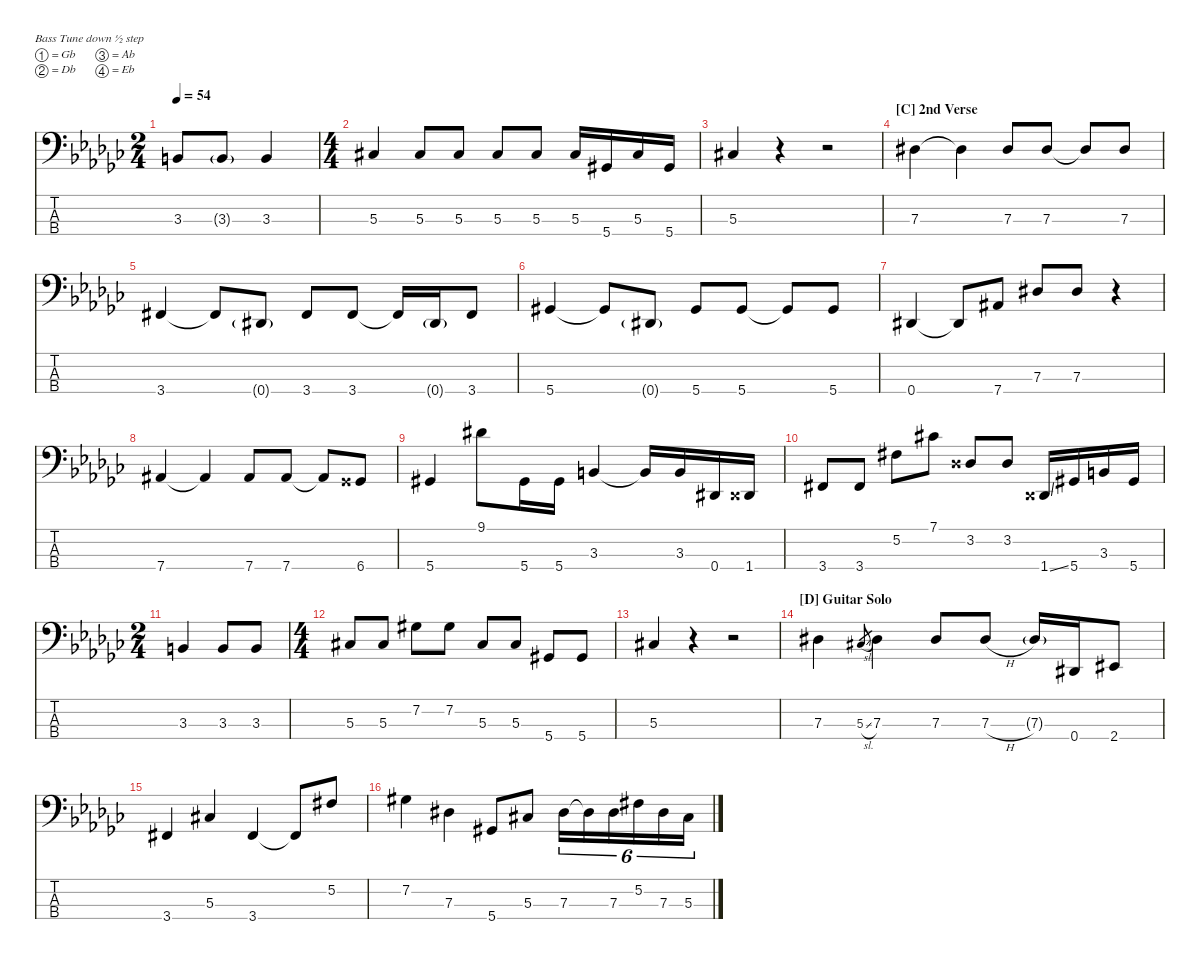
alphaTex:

\defaultSystemsLayout 4
\hideDynamics
\bracketExtendMode nobrackets
\singleTrackTrackNamePolicy hidden
\multiTrackTrackNamePolicy hidden
\otherSystemsTrackNameOrientation horizontal
\track ("Bass" "Bs.") {instrument electricbassfinger}
\staff {score tabs}
\tuning (Gb2 Db2 Ab1 Eb1)
\ts (2 4)
\tempo 54
\clef f4
\scale
0.333333
\ks gb
3.3{acc forcenatural}.8{dy mf beam Up} 3.3{g acc forcenatural}.8{beam Up} 3.3{acc forcenatural}.4{beam Up} |
\ts (4 4)
\scale
0.333333 5.3{acc #}.4{beam Up} 5.3{acc #}.8{beam Up} 5.3{acc #}.8{beam Up} 5.3{acc #}.8{beam Up} 5.3{acc #}.8{beam Up} 5.3{acc #}.16{beam Up} 5.4{acc #}.16{beam Up} 5.3{acc #}.16{beam Up} 5.4{acc #}.16{beam Up} |
\scale
0.333333 5.3{acc #}.4{beam Up} r.4{beam Up} r.2{beam Up} |
\section ("C" "2nd Verse")
\scale
0.333333 7.3{acc #}.4{beam Down} 7.3{t acc #}.4{beam Down} 7.3{acc #}.8{beam Up} 7.3{acc #}.8{beam Up} 7.3{t acc #}.8{beam Up} 7.3{acc #}.8{beam Up} |
\scale
0.333333 3.4{acc #}.4{beam Up} 3.4{t acc #}.8{beam Up} 0.4{g acc #}.8{beam Up} 3.4{acc #}.8{beam Up} 3.4{acc #}.8{beam Up} 3.4{t acc #}.16{beam Up} 0.4{g acc #}.16{beam Up} 3.4{acc #}.8{beam Up} |
\scale
0.333333 5.4{acc #}.4{beam Up} 5.4{t acc #}.8{beam Up} 0.4{g acc #}.8{beam Up} 5.4{acc #}.8{beam Up} 5.4{acc #}.8{beam Up} 5.4{t acc #}.8{beam Up} 5.4{acc #}.8{beam Up} |
\scale
0.333333 0.4{acc #}.4{beam Up} 0.4{t acc #}.8{beam Up} 7.4{acc #}.8{beam Up} 7.3{acc #}.8{beam Up} 7.3{acc #}.8{beam Up} r.4{beam Up} |
\scale
0.333333 7.4{acc #}.4{beam Up} 7.4{t acc #}.4{beam Up} 7.4{acc #}.8{beam Up} 7.4{acc #}.8{beam Up} 7.4{t acc #}.8{beam Up} 6.4{acc x}.8{beam Up} |
\scale
0.333333 5.4{acc #}.4{beam Up} 9.1{acc #}.8{beam Down} 5.4{acc #}.16{beam Down} 5.4{acc #}.16{beam Down} 3.3{acc forcenatural}.4{beam Up} 3.3{t acc forcenatural}.16{beam Up} 3.3{acc forcenatural}.16{beam Up} 0.4{acc #}.16{beam Up} 1.4{acc x}.16{beam Up} |
\scale
0.333333 3.4{acc #}.8{beam Up} 3.4{acc #}.8{beam Up} 5.2{acc #}.8{beam Down} 7.1{acc #}.8{beam Down} 3.2{acc x}.8{beam Up} 3.2{acc x}.8{beam Up} 1.4{ss acc x}.16{beam Up} 5.4{acc #}.16{beam Up} 3.3{acc forcenatural}.16{beam Up} 5.4{acc #}.16{beam Up} |
\ts (2 4)
\scale
0.333333 3.3{acc forcenatural}.4{beam Up} 3.3{acc forcenatural}.8{beam Up} 3.3{acc forcenatural}.8{beam Up} |
\ts (4 4)
\scale
0.333333 5.3{acc #}.8{beam Up} 5.3{acc #}.8{beam Up} 7.2{acc #}.8{beam Down} 7.2{acc #}.8{beam Down} 5.3{acc #}.8{beam Up} 5.3{acc #}.8{beam Up} 5.4{acc #}.8{beam Up} 5.4{acc #}.8{beam Up} |
\scale
0.333333 5.3{acc #}.4{beam Up} r.4{beam Up} r.2{beam Up} |
\section ("D" "Guitar Solo")
\scale
0.333333 7.3{acc #}.4{beam Down} 5.3{sl acc #}.8{gr beam Up} 7.3{acc #}.4{beam Down} 7.3{acc #}.8{beam Up} 7.3{h acc #}.8{beam Up} 7.3{g acc #}.16{beam Up} 0.4{acc #}.16{beam Up} 2.4{acc #}.8{beam Up} |
\scale
0.333333 3.4{acc #}.4{beam Up} 5.3{acc #}.4{beam Up} 3.4{acc #}.4{beam Up} 3.4{t acc #}.8{beam Up} 5.2{acc #}.8{beam Up} |
\scale
0.333333 7.2{acc #}.4{beam Down} 7.3{acc #}.4{beam Down} 5.4{acc #}.8{beam Up} 5.3{acc #}.8{beam Up} 7.3{acc #}.16{tu (6 4) beam Down} 7.3{t acc #}.16{tu (6 4) beam Down} 7.3{acc #}.16{tu (6 4) beam Down} 5.2{acc #}.16{tu (6 4) beam Down} 7.3{acc #}.16{tu (6 4) beam Down} 5.3{acc #}.16{tu (6 4) beam Down}
